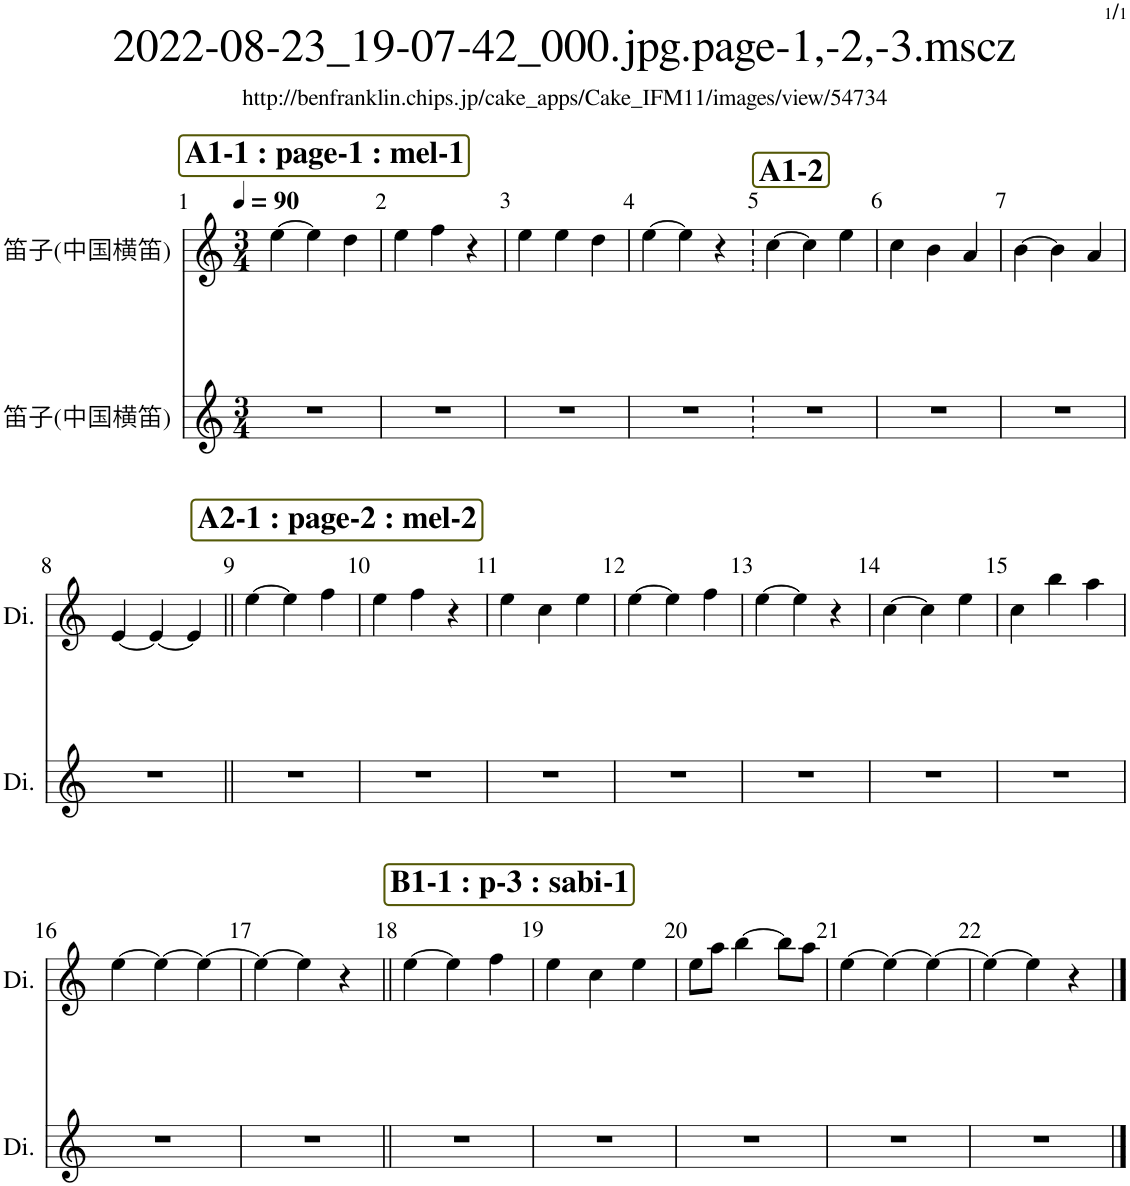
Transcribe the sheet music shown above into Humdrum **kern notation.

**kern	**kern
*part2	*part1
*staff2	*staff1
*I"笛子(中国横笛)	*I"笛子(中国横笛)
*clefG2	*clefG2
*Trd-7c-12	*Trd-7c-12
*k[]	*k[]
*M3/4	*M3/4
*MM90	*MM90
!!LO:REH:place=s1:a:B:cj:fs=15:t=A1-1 &colon; page-1 &colon; mel-1
=1	=1
2.r	[4ee\
.	4ee\]
.	4dd\
=2	=2
2.r	4ee\
.	4ff\
.	4r
=3	=3
2.r	4ee\
.	4ee\
.	4dd\
=4	=4
2.r	[4ee\
.	4ee\]
.	4r
!!LO:REH:place=s1:a:B:cj:fs=15:t=A1-2
=5	=5
2.r	[4cc\
.	4cc\]
.	4ee\
=6	=6
2.r	4cc\
.	4b\
.	4a/
=7	=7
2.r	[4b\
.	4b\]
.	4a/
!!LO:LB:g=z
=8	=8
2.r	[4e/
.	4e/_
.	4e/]
!!LO:REH:place=s1:a:B:cj:fs=15:t=A2-1 &colon; page-2 &colon; mel-2
=9||	=9||
2.r	[4ee\
.	4ee\]
.	4ff\
=10	=10
2.r	4ee\
.	4ff\
.	4r
=11	=11
2.r	4ee\
.	4cc\
.	4ee\
=12	=12
2.r	[4ee\
.	4ee\]
.	4ff\
=13	=13
2.r	[4ee\
.	4ee\]
.	4r
=14	=14
2.r	[4cc\
.	4cc\]
.	4ee\
=15	=15
2.r	4cc\
.	4bb\
.	4aa\
!!LO:LB:g=z
=16	=16
2.r	[4ee\
.	4ee\_
.	4ee\_
=17	=17
2.r	4ee\_
.	4ee\]
.	4r
!!LO:REH:place=s1:a:B:cj:fs=15:t=B1-1 &colon; p-3 &colon; sabi-1
=18||	=18||
2.r	[4ee\
.	4ee\]
.	4ff\
=19	=19
2.r	4ee\
.	4cc\
.	4ee\
=20	=20
2.r	8ee\L
.	8aa\J
.	[4bb\
.	8bb\L]
.	8aa\J
=21	=21
2.r	[4ee\
.	4ee\_
.	4ee\_
=22	=22
2.r	4ee\_
.	4ee\]
.	4r
==	==
*-	*-
